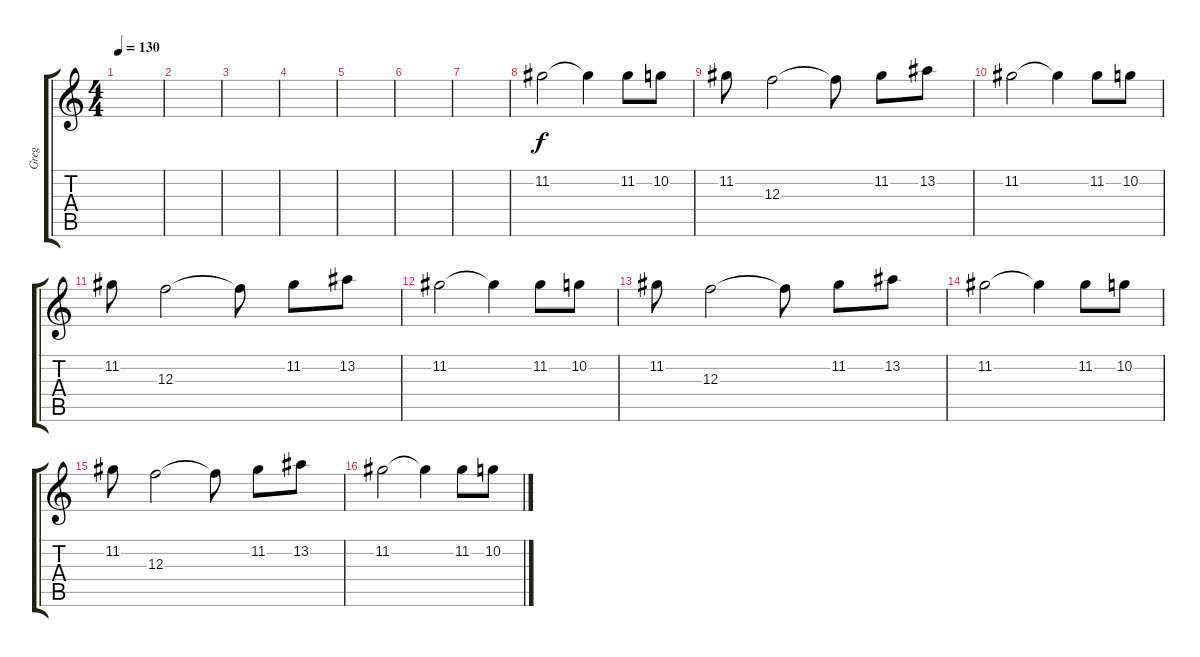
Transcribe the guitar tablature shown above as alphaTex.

\track ("Greg" "Greg") {instrument overdrivenguitar}
\staff {score tabs}
\tuning (D4 A3 F3 C3 G2 D2) {hide}
\ts (4 4)
\tempo 130
\clef g2
\ks c
|
|
|
|
|
|
|
11.2.2 11.2{t}.4 11.2.8 10.2.8 |
11.2.8 12.3.2 12.3{t}.8 11.2.8 13.2.8 |
11.2.2 11.2{t}.4 11.2.8 10.2.8 |
11.2.8 12.3.2 12.3{t}.8 11.2.8 13.2.8 |
11.2.2 11.2{t}.4 11.2.8 10.2.8 |
11.2.8 12.3.2 12.3{t}.8 11.2.8 13.2.8 |
11.2.2 11.2{t}.4 11.2.8 10.2.8 |
11.2.8 12.3.2 12.3{t}.8 11.2.8 13.2.8 |
11.2.2 11.2{t}.4 11.2.8 10.2.8
